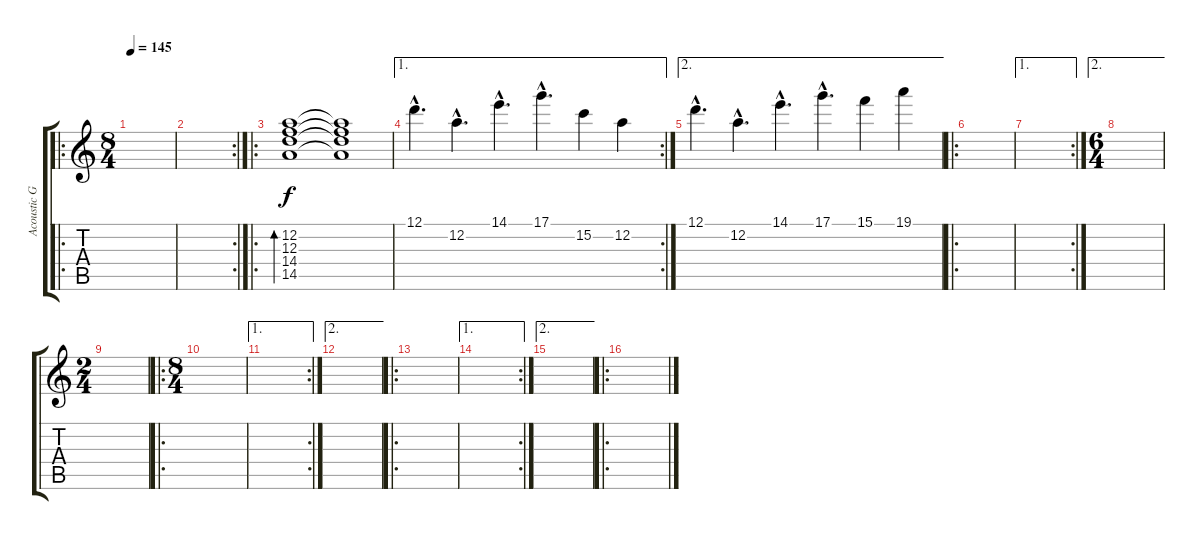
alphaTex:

\track ("Acoustic Guitar 3" "Acoustic G") {instrument acousticguitarsteel}
\staff {score tabs}
\tuning (D4 A3 F3 C3 G2 D2) {hide}
\ro
\ts (8 4)
\tempo 145
\clef g2
\ks c
|
\rc 2
|
\ro
(12.2 12.3 14.4 14.5).1{bd 240} (12.2{t} 12.3{t} 14.4{t} 14.5{t}).1 |
\ae 1
\rc 2
12.1{hac}.4{d} 12.2{hac}.4{d} 14.1{hac}.4{d} 17.1{hac}.4{d} 15.2.4 12.2.4 |
\ae 2
12.1{hac}.4{d} 12.2{hac}.4{d} 14.1{hac}.4{d} 17.1{hac}.4{d} 15.1.4 19.1.4 |
\ro
|
\ae 1
\rc 2
|
\ae 2
\ts (6 4)
|
\ts (2 4)
|
\ro
\ts (8 4)
|
\ae 1
\rc 2
|
\ae 2
|
\ro
|
\ae 1
\rc 2
|
\ae 2
|
\ro
